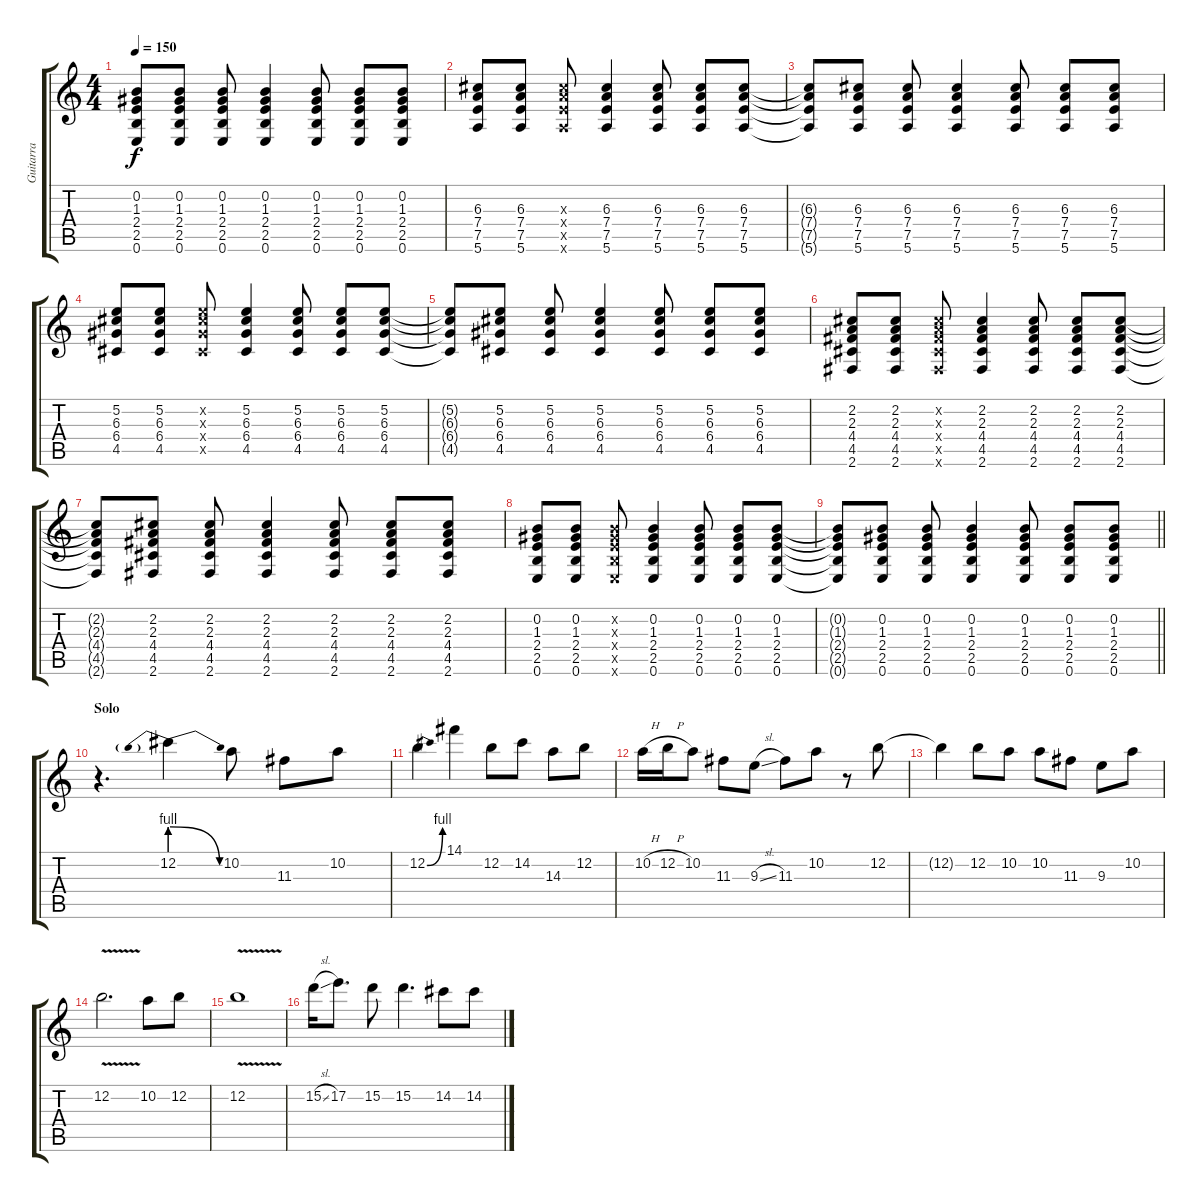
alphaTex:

\track ("Guitarra" "Guitarra") {instrument electricguitarclean}
\staff {score tabs}
\tuning (E4 B3 G3 D3 A2 E2) {hide}
\ts (4 4)
\tempo 150
\clef g2
\ks c
(0.2{t} 1.3{t} 2.4{t} 2.5{t} 0.6{t}).8{dy f} (0.2 1.3 2.4 2.5 0.6).8 (0.2 1.3 2.4 2.5 0.6).8 (0.2 1.3 2.4 2.5 0.6).4 (0.2 1.3 2.4 2.5 0.6).8 (0.2 1.3 2.4 2.5 0.6).8 (0.2 1.3 2.4 2.5 0.6).8 |
(6.3 7.4 7.5 5.6).8 (6.3 7.4 7.5 5.6).8 (6.3{x} 7.4{x} 7.5{x} 5.6{x}).8 (6.3 7.4 7.5 5.6).4 (6.3 7.4 7.5 5.6).8 (6.3 7.4 7.5 5.6).8 (6.3 7.4 7.5 5.6).8 |
(6.3{t} 7.4{t} 7.5{t} 5.6{t}).8 (6.3 7.4 7.5 5.6).8 (6.3 7.4 7.5 5.6).8 (6.3 7.4 7.5 5.6).4 (6.3 7.4 7.5 5.6).8 (6.3 7.4 7.5 5.6).8 (6.3 7.4 7.5 5.6).8 |
(5.2 6.3 6.4 4.5).8 (5.2 6.3 6.4 4.5).8 (5.2{x} 6.3{x} 6.4{x} 4.5{x}).8 (5.2 6.3 6.4 4.5).4 (5.2 6.3 6.4 4.5).8 (5.2 6.3 6.4 4.5).8 (5.2 6.3 6.4 4.5).8 |
(5.2{t} 6.3{t} 6.4{t} 4.5{t}).8 (5.2 6.3 6.4 4.5).8 (5.2 6.3 6.4 4.5).8 (5.2 6.3 6.4 4.5).4 (5.2 6.3 6.4 4.5).8 (5.2 6.3 6.4 4.5).8 (5.2 6.3 6.4 4.5).8 |
(2.2 2.3 4.4 4.5 2.6).8 (2.2 2.3 4.4 4.5 2.6).8 (2.2{x} 2.3{x} 4.4{x} 4.5{x} 2.6{x}).8 (2.2 2.3 4.4 4.5 2.6).4 (2.2 2.3 4.4 4.5 2.6).8 (2.2 2.3 4.4 4.5 2.6).8 (2.2 2.3 4.4 4.5 2.6).8 |
(2.2{t} 2.3{t} 4.4{t} 4.5{t} 2.6{t}).8 (2.2 2.3 4.4 4.5 2.6).8 (2.2 2.3 4.4 4.5 2.6).8 (2.2 2.3 4.4 4.5 2.6).4 (2.2 2.3 4.4 4.5 2.6).8 (2.2 2.3 4.4 4.5 2.6).8 (2.2 2.3 4.4 4.5 2.6).8 |
(0.2 1.3 2.4 2.5 0.6).8 (0.2 1.3 2.4 2.5 0.6).8 (0.2{x} 1.3{x} 2.4{x} 2.5{x} 0.6{x}).8 (0.2 1.3 2.4 2.5 0.6).4 (0.2 1.3 2.4 2.5 0.6).8 (0.2 1.3 2.4 2.5 0.6).8 (0.2 1.3 2.4 2.5 0.6).8 |
\barLineRight lightlight
(0.2{t} 1.3{t} 2.4{t} 2.5{t} 0.6{t}).8 (0.2 1.3 2.4 2.5 0.6).8 (0.2 1.3 2.4 2.5 0.6).8 (0.2 1.3 2.4 2.5 0.6).4 (0.2 1.3 2.4 2.5 0.6).8 (0.2 1.3 2.4 2.5 0.6).8 (0.2 1.3 2.4 2.5 0.6).8 |
\section ("" "Solo")
r.4{d volume 13 instrument distortionguitar} 12.2{be (prebendrelease 0 4 60 0)}.4 10.2.8 11.3.8 10.2.8 |
12.2{be (bend 0 0 60 4)}.4 14.1.4 12.2.8 14.2.8 14.3.8 12.2.8 |
10.2{h}.16 12.2{h}.16 10.2.8 11.3.8 9.3{sl}.8 11.3.8 10.2.8 r.8 12.2.8 |
12.2{t}.4 12.2.8 10.2.8 10.2.8 11.3.8 9.3.8 10.2.8 |
12.2{v}.2{d} 10.2.8 12.2.8 |
12.2{v}.1 |
15.2{sl}.16 17.2.8{d} 15.2.8 15.2.4{d} 14.2.8 14.2.8
